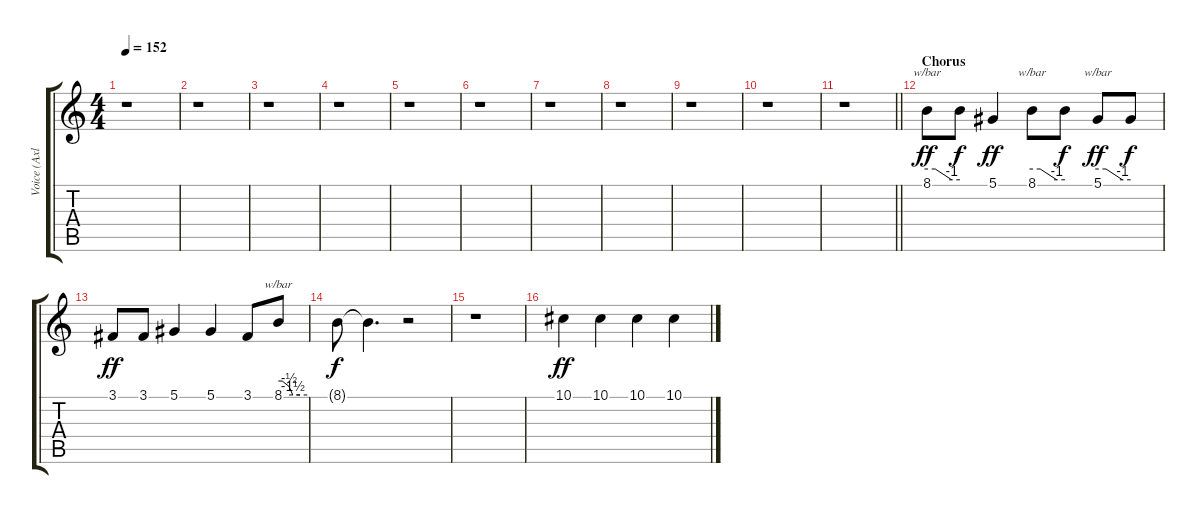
\track ("Voice (Axl)" "Voice (Axl") {instrument lead2sawtooth}
\staff {score tabs}
\tuning (Eb4 Bb3 Gb3 Db3 Ab2 Eb2) {hide}
\ts (4 4)
\tempo 152
\clef g2
\ks c
r.1{dy f} |
r.1 |
r.1 |
r.1 |
r.1 |
r.1 |
r.1 |
r.1 |
r.1 |
r.1 |
\barLineRight lightlight
r.1 |
\section ("" "Chorus")
8.1.8{tbe (custom default 0 0 15 0 45 -4 60 -4) dy ff} 8.1{t}.8{dy f} 5.1.4{dy ff} 8.1.8{tbe (custom default 0 0 15 0 45 -4 60 -4)} 8.1{t}.8{dy f} 5.1.8{tbe (custom default 0 0 15 0 45 -4 60 -4) dy ff} 5.1{t}.8{dy f} |
3.1.8{dy ff} 3.1.8 5.1.4 5.1.4 3.1.8 8.1.8{tbe (custom default 0 0 8 0 22 -2 30 -6 45 -6 60 -6)} |
8.1{t}.8{dy f} 8.1{t}.4{d} r.2 |
r.1 |
10.1.4{dy ff} 10.1.4 10.1.4 10.1.4
